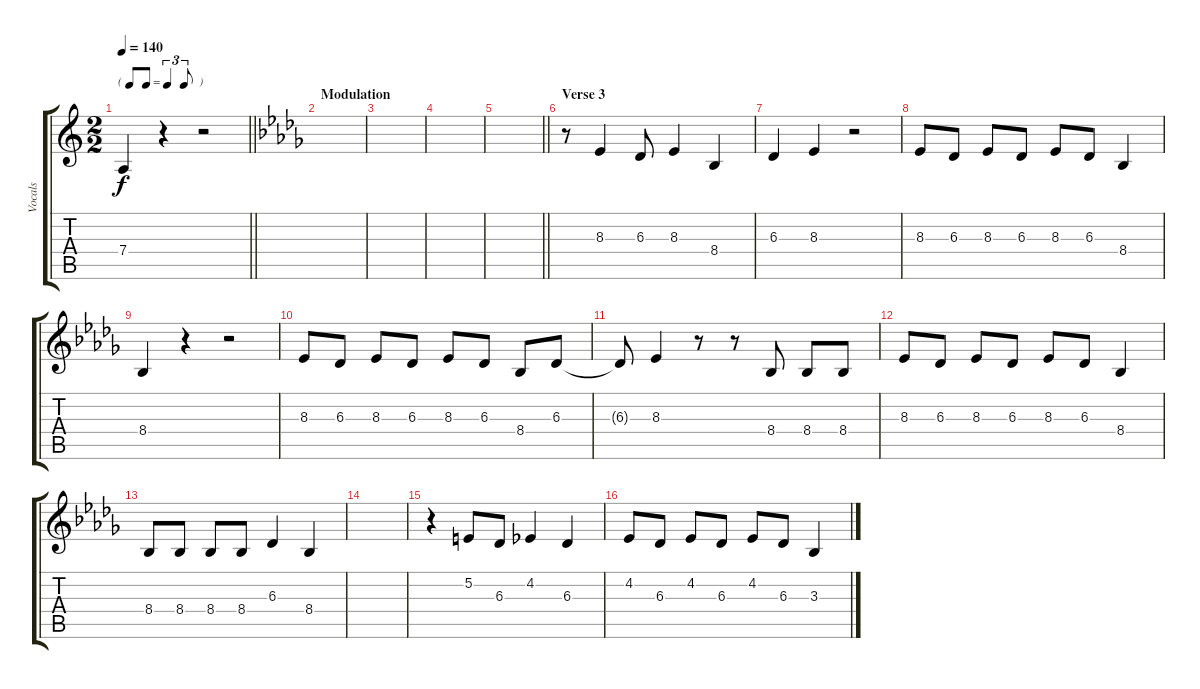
\track ("Vocals" "Vocals") {instrument clarinet bank 255}
\staff {score tabs}
\tuning (E4 B3 G3 D3 A2 E2) {hide}
\ts (2 2)
\tf triplet8th
\tempo 140
\clef g2
\barLineRight lightlight
\ks c
7.4.4{dy f} r.4 r.2 |
\section ("" "Modulation")
\ks bbminor
|
|
|
\barLineRight lightlight
|
\section ("" "Verse 3")
r.8 8.3.4 6.3.8 8.3.4 8.4.4 |
6.3.4 8.3.4 r.2 |
8.3.8 6.3.8 8.3.8 6.3.8 8.3.8 6.3.8 8.4.4 |
8.4.4 r.4 r.2 |
8.3.8 6.3.8 8.3.8 6.3.8 8.3.8 6.3.8 8.4.8 6.3.8 |
6.3{t}.8 8.3.4 r.8 r.8 8.4.8 8.4.8 8.4.8 |
8.3.8 6.3.8 8.3.8 6.3.8 8.3.8 6.3.8 8.4.4 |
8.4.8 8.4.8 8.4.8 8.4.8 6.3.4 8.4.4 |
|
r.4 5.2.8 6.3.8 4.2.4 6.3.4 |
4.2.8 6.3.8 4.2.8 6.3.8 4.2.8 6.3.8 3.3.4
